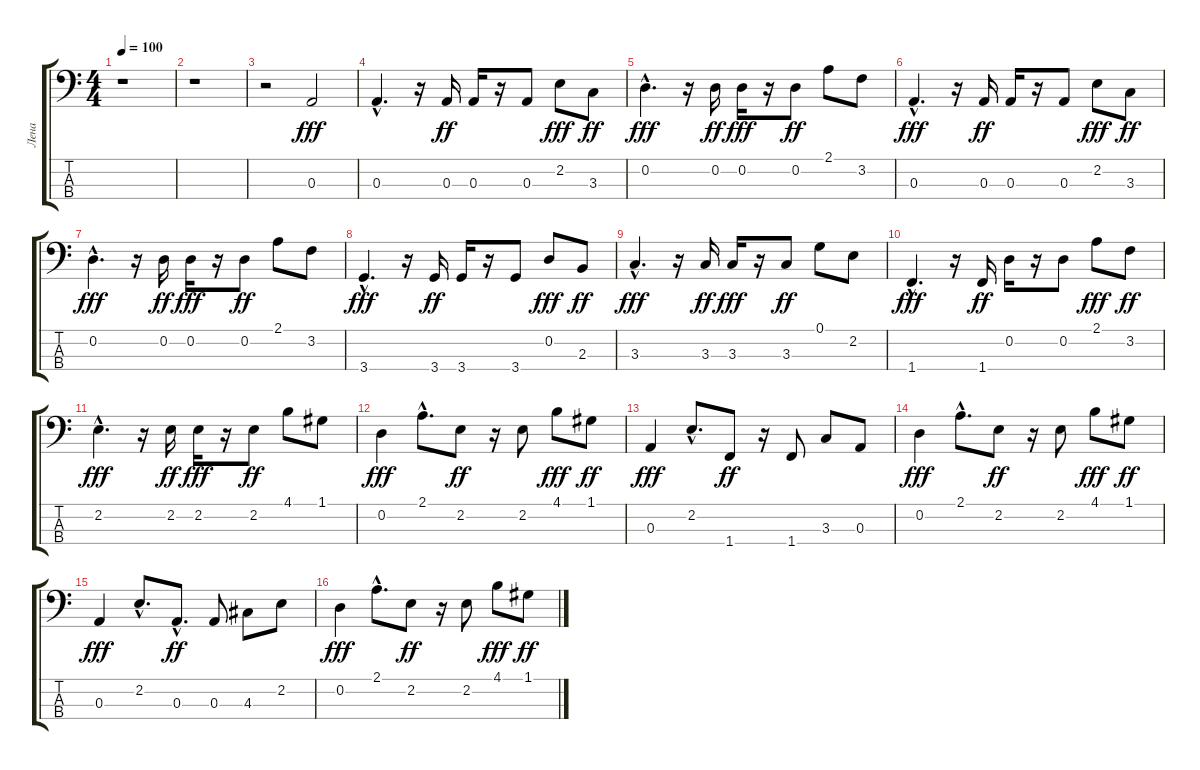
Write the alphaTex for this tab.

\track ("Лена" "Лена") {instrument electricbassfinger}
\staff {score tabs}
\tuning (G2 D2 A1 E1) {hide}
\ts (4 4)
\tempo 100
\tempo 85
\tempo 100
\clef f4
\ks c
r.1{dy fff instrument electricbassfinger} |
r.1 |
r.2 0.3.2 |
0.3{hac}.4{d} r.16 0.3.16{dy ff} 0.3.16 r.16 0.3.8 2.2.8{dy fff} 3.3.8{dy ff} |
0.2{hac}.4{d dy fff} r.16 0.2.16{dy ff} 0.2.16{dy fff} r.16 0.2.8{dy ff} 2.1.8 3.2.8 |
0.3{hac}.4{d dy fff} r.16 0.3.16{dy ff} 0.3.16 r.16 0.3.8 2.2.8{dy fff} 3.3.8{dy ff} |
0.2{hac}.4{d dy fff} r.16 0.2.16{dy ff} 0.2.16{dy fff} r.16 0.2.8{dy ff} 2.1.8 3.2.8 |
3.4{hac}.4{d dy fff} r.16 3.4.16{dy ff} 3.4.16 r.16 3.4.8 0.2.8{dy fff} 2.3.8{dy ff} |
3.3{hac}.4{d dy fff} r.16 3.3.16{dy ff} 3.3.16{dy fff} r.16 3.3.8{dy ff} 0.1.8 2.2.8 |
1.4{hac}.4{d dy fff} r.16 1.4.16{dy ff} 0.2.16 r.16 0.2.8 2.1.8{dy fff} 3.2.8{dy ff} |
2.2{hac}.4{d dy fff} r.16 2.2.16{dy ff} 2.2.16{dy fff} r.16 2.2.8{dy ff} 4.1.8 1.1.8 |
0.2.4{dy fff} 2.1{hac}.8{d} 2.2.8{dy ff} r.16 2.2.8 4.1.8{dy fff} 1.1.8{dy ff} |
0.3.4{dy fff} 2.2{hac}.8{d} 1.4.8{dy ff} r.16 1.4.8 3.3.8 0.3.8 |
0.2.4{dy fff} 2.1{hac}.8{d} 2.2.8{dy ff} r.16 2.2.8 4.1.8{dy fff} 1.1.8{dy ff} |
0.3.4{dy fff} 2.2{hac}.8{d} 0.3{hac}.8{d dy ff} 0.3.8 4.3.8 2.2.8 |
0.2.4{dy fff} 2.1{hac}.8{d} 2.2.8{dy ff} r.16 2.2.8 4.1.8{dy fff} 1.1.8{dy ff}
